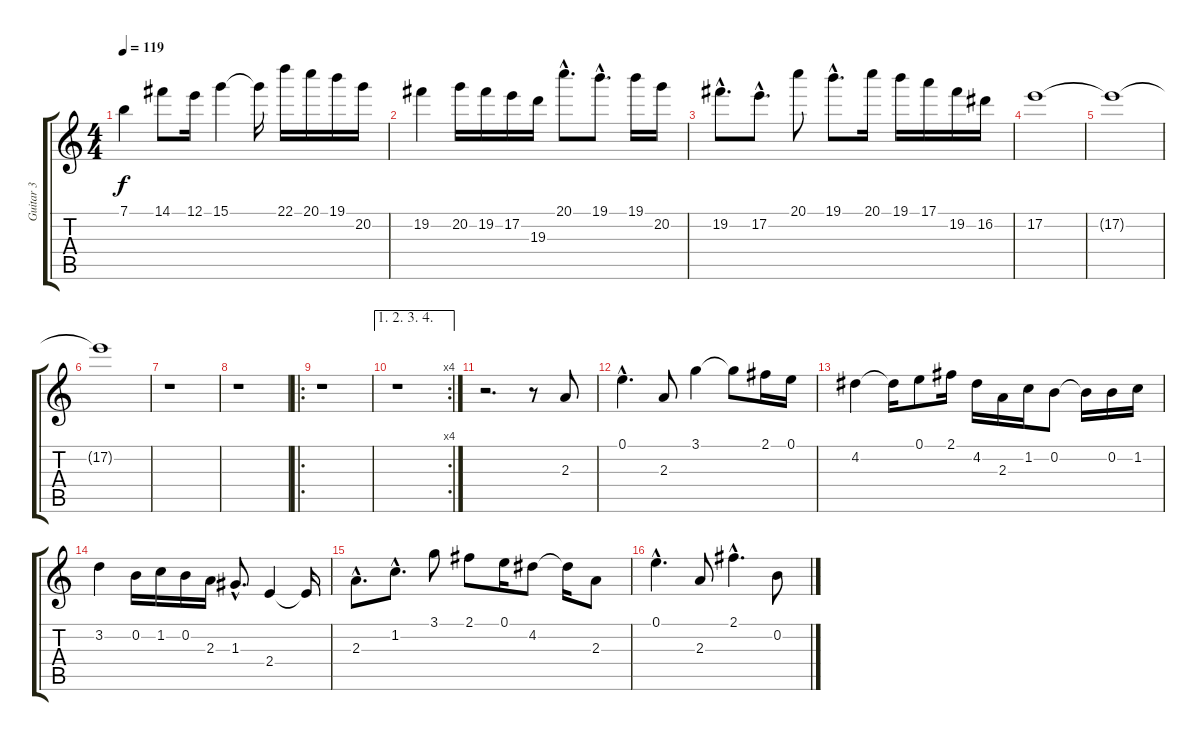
\track ("Guitar 3" "Guitar 3") {instrument overdrivenguitar}
\staff {score tabs}
\tuning (E4 B3 G3 D3 A2 E2) {hide}
\ts (4 4)
\tempo 119
\clef g2
\ks c
7.1.4{dy f} 14.1.8 12.1.16 15.1.4 15.1{t}.16 22.1.16 20.1.16 19.1.16 20.2.16 |
19.2.4 20.2.16 19.2.16 17.2.16 19.3.16 20.1{hac}.8{d} 19.1{hac}.8{d} 19.1.16 20.2.16 |
19.2{hac}.8{d} 17.2{hac}.8{d} 20.1.8 19.1{hac}.8{d} 20.1.16 19.1.16 17.1.16 19.2.16 16.2.16 |
17.2.1 |
17.2{t}.1 |
17.2{t}.1 |
r.1 |
r.1 |
\ro
r.1 |
\ae (1 2 3 4)
\rc 4
r.1 |
r.2{d} r.8 2.3.8 |
0.1{hac}.4{d} 2.3.8 3.1.4 3.1{t}.8 2.1.16 0.1.16 |
4.2.4 4.2{t}.16 0.1.8 2.1.16 4.2.16 2.3.16 1.2.16 0.2.8 0.2{t}.16 0.2.16 1.2.16 |
3.2.4 0.2.16 1.2.16 0.2.16 2.3.16 1.3{hac}.8{d} 2.4.4 2.4{t}.16 |
2.3{hac}.8{d} 1.2{hac}.8{d} 3.1.8 2.1.8 0.1.16 4.2.8 4.2{t}.16 2.3.8 |
0.1{hac}.4{d} 2.3.8 2.1{hac}.4{d} 0.2.8
